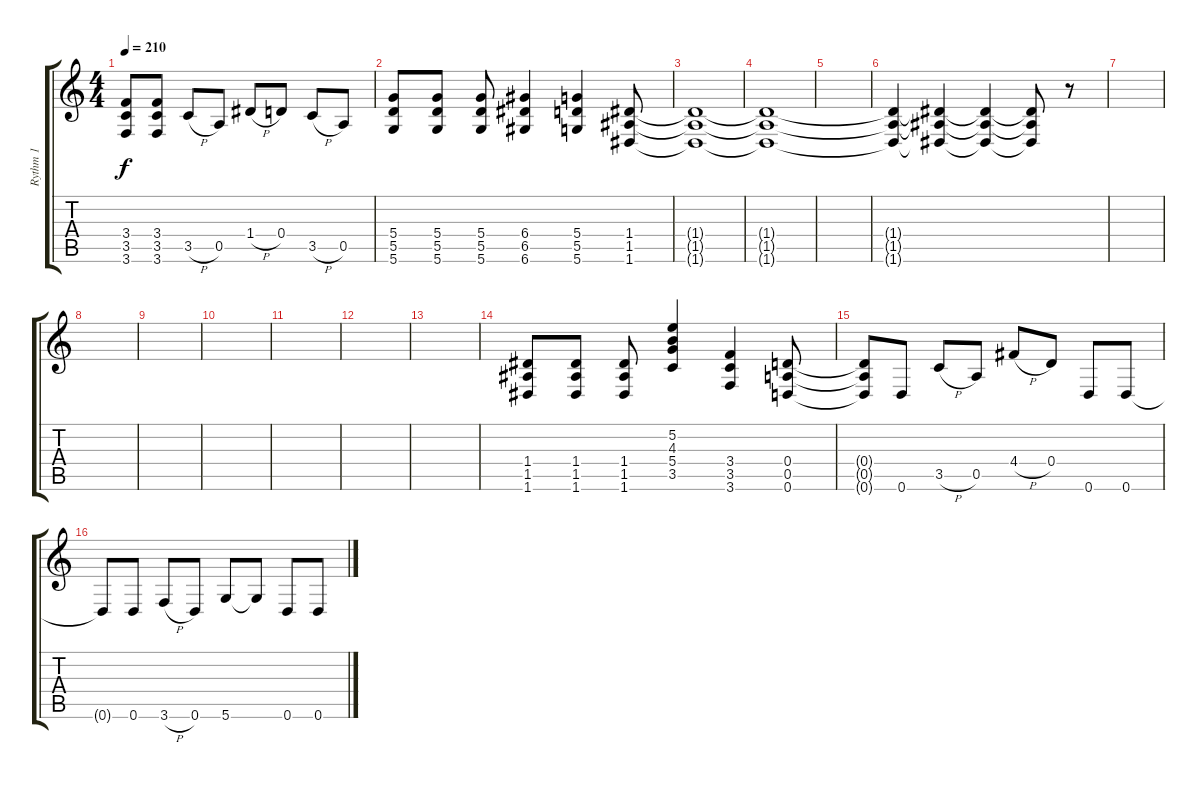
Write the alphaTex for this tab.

\track ("Rythm 1" "Rythm 1") {instrument distortionguitar}
\staff {score tabs}
\tuning (E4 B3 G3 D3 A2 D2) {hide}
\ts (4 4)
\tempo 210
\clef g2
\ks c
(3.4{t} 3.5{t} 3.6{t}).8{dy f} (3.4 3.5 3.6).8 3.5{h}.8 0.5.8 1.4{h}.8 0.4.8 3.5{h}.8 0.5.8 |
(5.4 5.5 5.6).8 (5.4 5.5 5.6).8 (5.4 5.5 5.6).8 (6.4 6.5 6.6).4 (5.4 5.5 5.6).4 (1.4 1.5 1.6).8 |
(1.4{t} 1.5{t} 1.6{t}).1 |
(1.4{t} 1.5{t} 1.6{t}).1 |
|
(1.4{t} 1.5{t} 1.6{t}).4 (1.4{t} 1.5{t} 1.6{t}).4 (1.4{t} 1.5{t} 1.6{t}).4 (1.4{t} 1.5{t} 1.6{t}).8 r.8 |
|
|
|
|
|
|
|
(1.4 1.5 1.6).8 (1.4 1.5 1.6).8 (1.4 1.5 1.6).8 (5.2 4.3 5.4 3.5).4 (3.4 3.5 3.6).4 (0.4 0.5 0.6).8 |
(0.4{t} 0.5{t} 0.6{t}).8 0.6.8 3.5{h}.8 0.5.8 4.4{h}.8 0.4.8 0.6.8 0.6.8 |
0.6{t}.8 0.6.8 3.6{h}.8 0.6.8 5.6.8 5.6{t}.8 0.6.8 0.6.8
